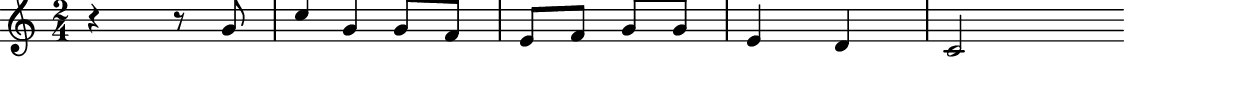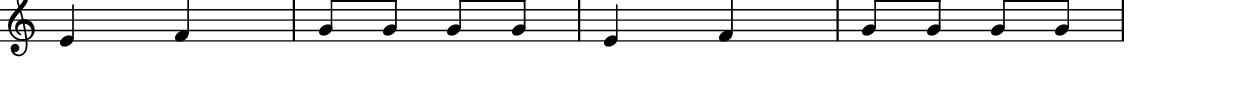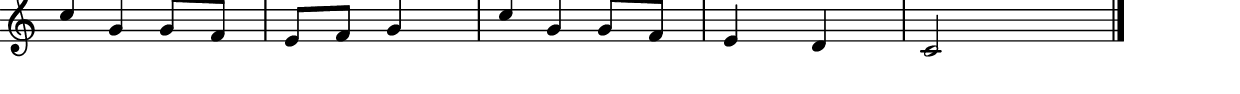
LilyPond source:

% MusicXML to Lilypond converter by Kovi

szovegAAA = \lyricmode {  "Aki" "ja" -- "nu" -- "ár" -- "ban" "szü" -- "le" -- "tett," "az" "áll" -- "jon" "fel!" "Le," "le," "le" "fe" -- "né" -- "kig," "le," "le," "le" "fe" -- "né" -- "kig," "Most" "i" -- "szik" "jó" "ked" -- "vé" -- "re," "vál" -- "jék" "e" -- "gész" -- "sé" -- "gé" -- "re!"  }

% Analyzing...
% 1 parts
% 1 Staff
% forceBassClefActive = 
melody = {
% 40 notes in the part
% 1 voices

\new Staff
\new Voice {
% 40 notes
% 14 mesaures

% Measure 1
\clef "treble"
\key c \major
\time 2/4 
r4 r8 g'8 
% Measure 2
c''8 g'8 g'8 f'8 
% Measure 3
e'8 f'8 g'8 g'8 
% Measure 4
e'4 d'4 
% Measure 5
c'2 \bar ":|" 
% Measure 6
\break
e'4 f'4 
% Measure 7
g'8 g'8 g'8 g'8 
% Measure 8
e'4 f'4 
% Measure 9
g'8 g'8 g'8 g'8 
% Measure 10
\break
c''8 g'8 g'8 f'8 
% Measure 11
e'8 f'8 g'4 
% Measure 12
c''8 g'8 g'8 f'8 
% Measure 13
e'4 d'4 
% Measure 14
c'2 \bar "|." 
} % voice
} % melody


harmonies = \chordmode {
% 12 chords
\germanChords
s4 s4 c4 s4 g4 s4 s4 s4 c4 s4 c4 s4 g4 s4 c4 s4 g4 s4 c4 s4 g4 s4 c4 s4 g4 s4 c4
}

\include "../../definitions.ly"
